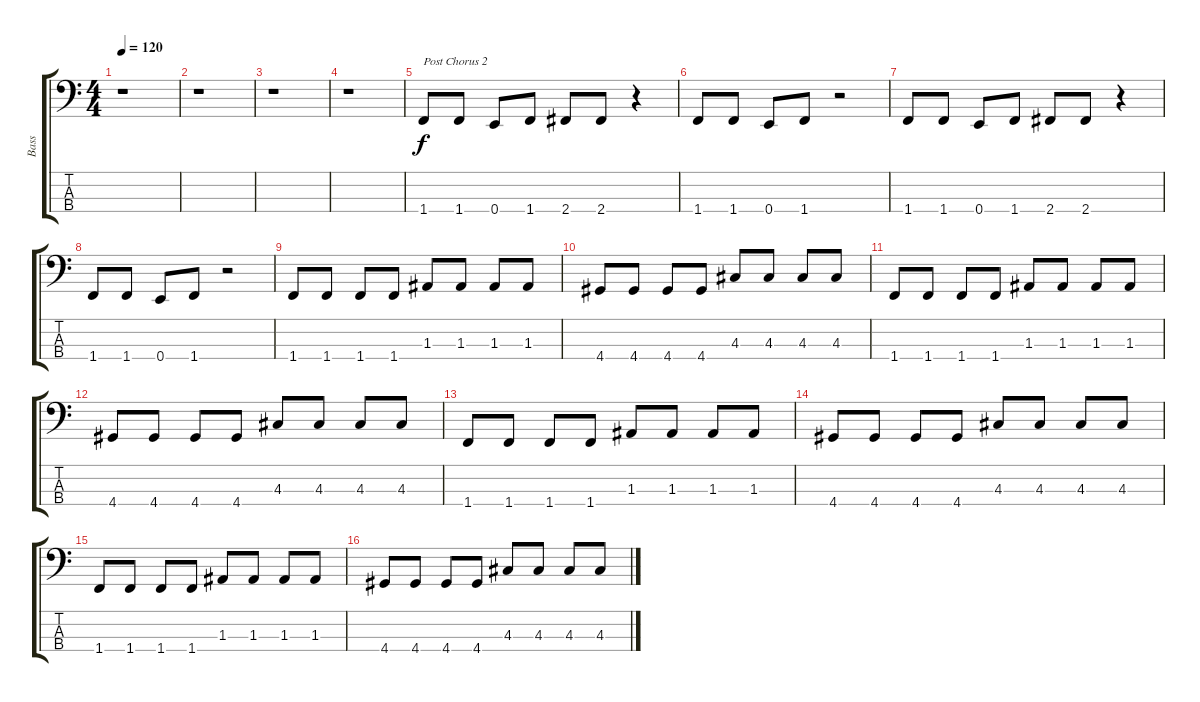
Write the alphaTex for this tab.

\track ("Bass" "Bass") {instrument electricbassfinger}
\staff {score tabs}
\tuning (G2 D2 A1 E1) {hide}
\ts (4 4)
\tempo 120
\clef f4
\ks c
r.1{dy f} |
r.1 |
r.1 |
r.1 |
1.4.8{txt "Post Chorus 2"} 1.4.8 0.4.8 1.4.8 2.4.8 2.4.8 r.4 |
1.4.8 1.4.8 0.4.8 1.4.8 r.2 |
1.4.8 1.4.8 0.4.8 1.4.8 2.4.8 2.4.8 r.4 |
1.4.8 1.4.8 0.4.8 1.4.8 r.2 |
1.4.8 1.4.8 1.4.8 1.4.8 1.3.8 1.3.8 1.3.8 1.3.8 |
4.4.8 4.4.8 4.4.8 4.4.8 4.3.8 4.3.8 4.3.8 4.3.8 |
1.4.8 1.4.8 1.4.8 1.4.8 1.3.8 1.3.8 1.3.8 1.3.8 |
4.4.8 4.4.8 4.4.8 4.4.8 4.3.8 4.3.8 4.3.8 4.3.8 |
1.4.8 1.4.8 1.4.8 1.4.8 1.3.8 1.3.8 1.3.8 1.3.8 |
4.4.8 4.4.8 4.4.8 4.4.8 4.3.8 4.3.8 4.3.8 4.3.8 |
1.4.8 1.4.8 1.4.8 1.4.8 1.3.8 1.3.8 1.3.8 1.3.8 |
4.4.8 4.4.8 4.4.8 4.4.8 4.3.8 4.3.8 4.3.8 4.3.8
